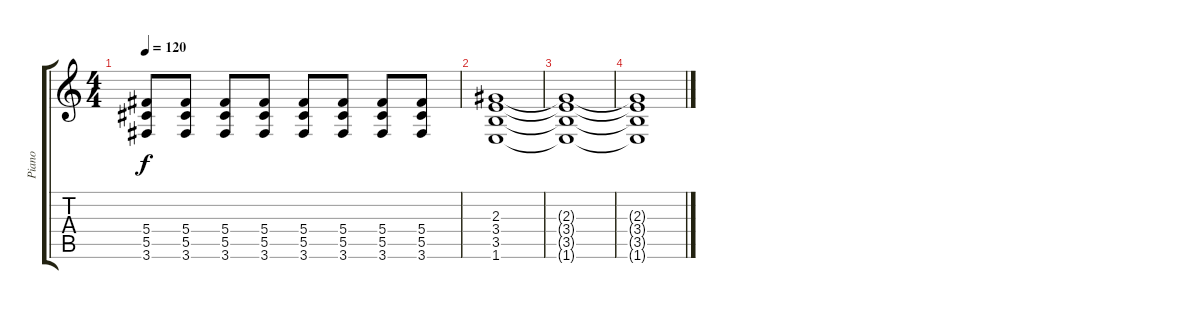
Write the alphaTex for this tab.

\track ("Piano" "Piano") {instrument acousticguitarsteel}
\staff {score tabs}
\tuning (Eb4 Bb3 Gb3 Db3 Ab2 Eb2) {hide}
\ts (4 4)
\tempo 120
\clef g2
\ks c
(5.4 5.5 3.6).8{dy f} (5.4 5.5 3.6).8 (5.4 5.5 3.6).8 (5.4 5.5 3.6).8 (5.4 5.5 3.6).8 (5.4 5.5 3.6).8 (5.4 5.5 3.6).8 (5.4 5.5 3.6).8 |
(2.3 3.4 3.5 1.6).1 |
(2.3{t} 3.4{t} 3.5{t} 1.6{t}).1 |
(2.3{t} 3.4{t} 3.5{t} 1.6{t}).1
